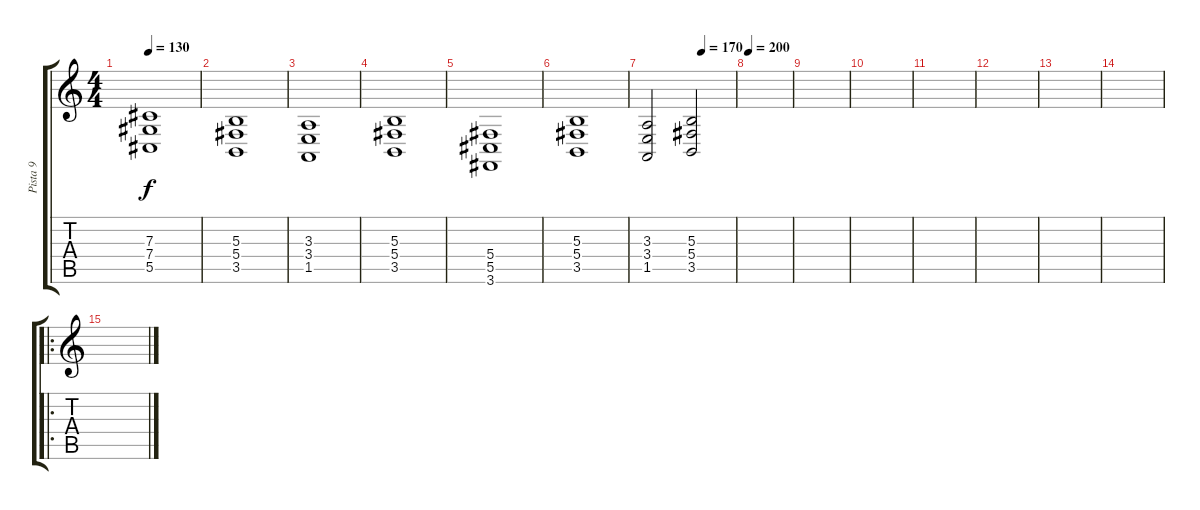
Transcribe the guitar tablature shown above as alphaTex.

\track ("Pista 9" "Pista 9") {instrument stringensemble2}
\staff {score tabs}
\tuning (Eb4 Bb3 Gb3 Db3 Ab2 Eb2) {hide}
\ts (4 4)
\tempo 130
\clef g2
\ks c
(7.3 7.4 5.5).1{dy f instrument stringensemble2} |
(5.3 5.4 3.5).1 |
(3.3 3.4 1.5).1 |
(5.3 5.4 3.5).1 |
(5.4 5.5 3.6).1 |
(5.3 5.4 3.5).1 |
\tempo (170 0.625)
(3.3 3.4 1.5).2 (5.3 5.4 3.5).2 |
\tempo 200
|
|
|
|
|
|
|
\ro
